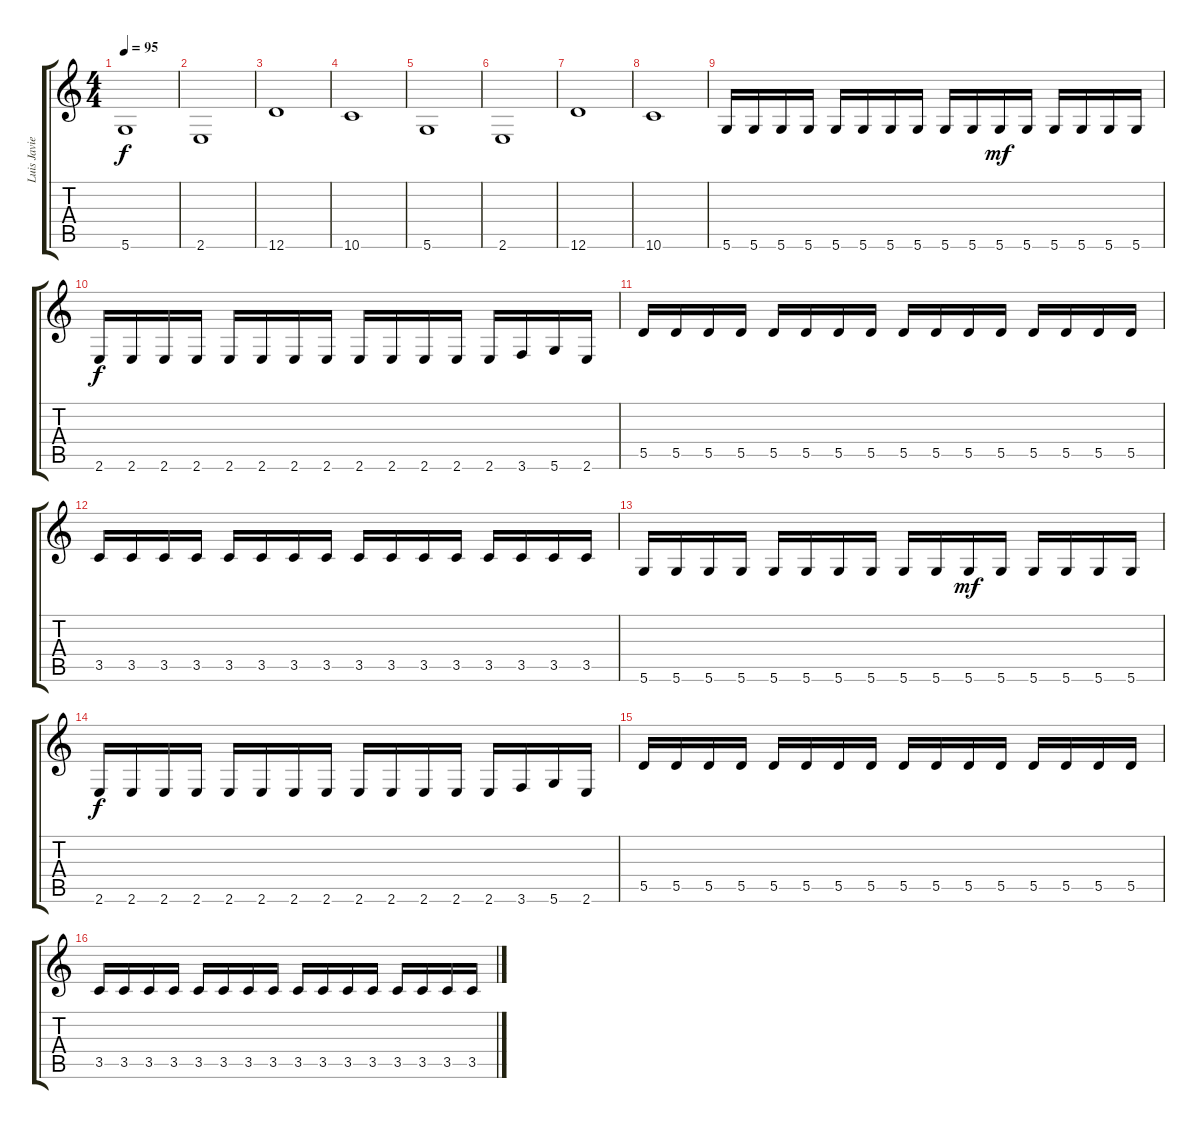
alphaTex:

\track ("Luis Javier bass" "Luis Javie") {instrument electricbassfinger}
\staff {score tabs}
\tuning (E4 B3 G3 D3 A2 D2) {hide}
\ts (4 4)
\tempo 95
\clef g2
\ks c
5.6.1{dy f} |
2.6.1 |
12.6.1 |
10.6.1 |
5.6.1 |
2.6.1 |
12.6.1 |
10.6.1 |
5.6.16 5.6.16 5.6.16 5.6.16 5.6.16 5.6.16 5.6.16 5.6.16 5.6.16 5.6.16 5.6.16{dy mf} 5.6.16 5.6.16 5.6.16 5.6.16 5.6.16 |
2.6.16{dy f} 2.6.16 2.6.16 2.6.16 2.6.16 2.6.16 2.6.16 2.6.16 2.6.16 2.6.16 2.6.16 2.6.16 2.6.16 3.6.16 5.6.16 2.6.16 |
5.5.16 5.5.16 5.5.16 5.5.16 5.5.16 5.5.16 5.5.16 5.5.16 5.5.16 5.5.16 5.5.16 5.5.16 5.5.16 5.5.16 5.5.16 5.5.16 |
3.5.16 3.5.16 3.5.16 3.5.16 3.5.16 3.5.16 3.5.16 3.5.16 3.5.16 3.5.16 3.5.16 3.5.16 3.5.16 3.5.16 3.5.16 3.5.16 |
5.6.16 5.6.16 5.6.16 5.6.16 5.6.16 5.6.16 5.6.16 5.6.16 5.6.16 5.6.16 5.6.16{dy mf} 5.6.16 5.6.16 5.6.16 5.6.16 5.6.16 |
2.6.16{dy f} 2.6.16 2.6.16 2.6.16 2.6.16 2.6.16 2.6.16 2.6.16 2.6.16 2.6.16 2.6.16 2.6.16 2.6.16 3.6.16 5.6.16 2.6.16 |
5.5.16 5.5.16 5.5.16 5.5.16 5.5.16 5.5.16 5.5.16 5.5.16 5.5.16 5.5.16 5.5.16 5.5.16 5.5.16 5.5.16 5.5.16 5.5.16 |
3.5.16 3.5.16 3.5.16 3.5.16 3.5.16 3.5.16 3.5.16 3.5.16 3.5.16 3.5.16 3.5.16 3.5.16 3.5.16 3.5.16 3.5.16 3.5.16
